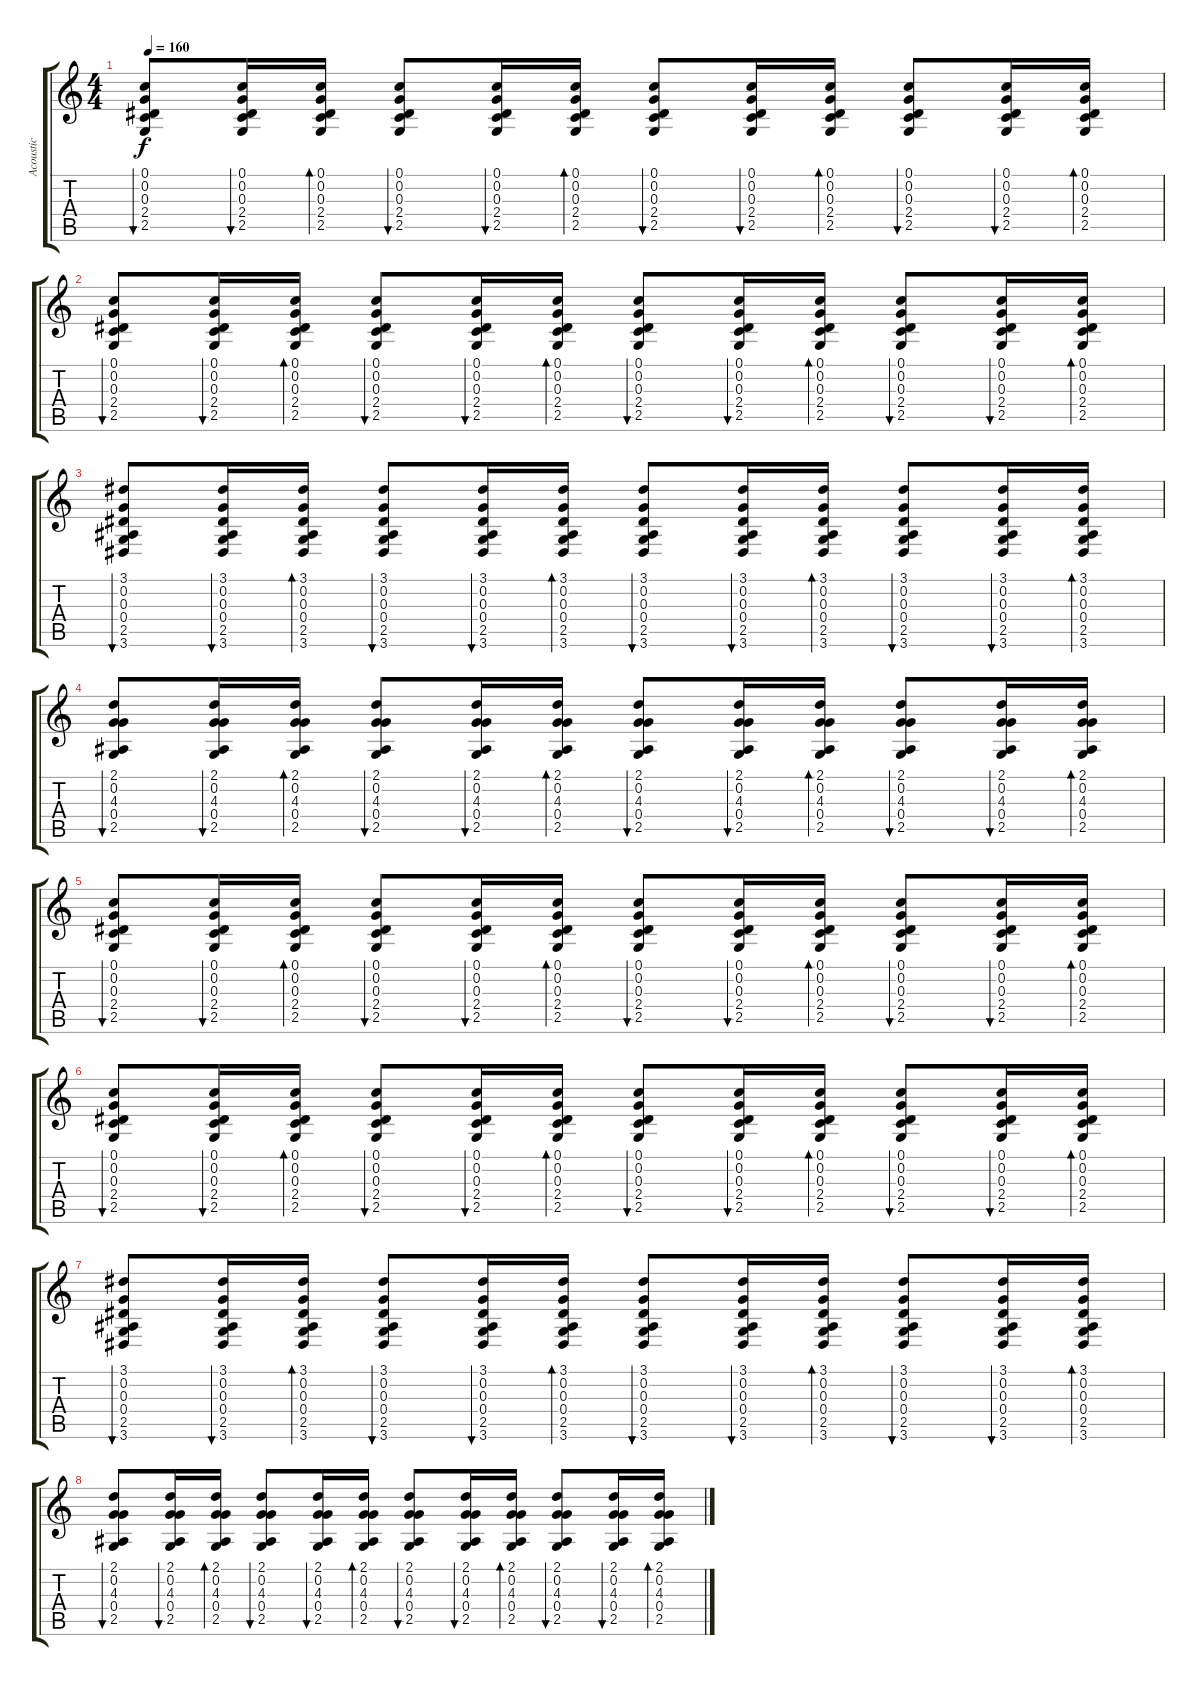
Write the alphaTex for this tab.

\track ("Acoustic" "Acoustic") {instrument acousticguitarsteel}
\staff {score tabs}
\tuning (C4 G3 Eb3 Bb2 F2 C2) {hide}
\ts (4 4)
\tempo 160
\clef g2
\ks c
(0.1 0.2 0.3 2.4 2.5).8{bu 60 dy f} (0.1 0.2 0.3 2.4 2.5).16{bu 30} (0.1 0.2 0.3 2.4 2.5).16{bd 30} (0.1 0.2 0.3 2.4 2.5).8{bu 60} (0.1 0.2 0.3 2.4 2.5).16{bu 30} (0.1 0.2 0.3 2.4 2.5).16{bd 30} (0.1 0.2 0.3 2.4 2.5).8{bu 60} (0.1 0.2 0.3 2.4 2.5).16{bu 30} (0.1 0.2 0.3 2.4 2.5).16{bd 30} (0.1 0.2 0.3 2.4 2.5).8{bu 60} (0.1 0.2 0.3 2.4 2.5).16{bu 30} (0.1 0.2 0.3 2.4 2.5).16{bd 30} |
(0.1 0.2 0.3 2.4 2.5).8{bu 60} (0.1 0.2 0.3 2.4 2.5).16{bu 30} (0.1 0.2 0.3 2.4 2.5).16{bd 30} (0.1 0.2 0.3 2.4 2.5).8{bu 60} (0.1 0.2 0.3 2.4 2.5).16{bu 30} (0.1 0.2 0.3 2.4 2.5).16{bd 30} (0.1 0.2 0.3 2.4 2.5).8{bu 60} (0.1 0.2 0.3 2.4 2.5).16{bu 30} (0.1 0.2 0.3 2.4 2.5).16{bd 30} (0.1 0.2 0.3 2.4 2.5).8{bu 60} (0.1 0.2 0.3 2.4 2.5).16{bu 30} (0.1 0.2 0.3 2.4 2.5).16{bd 30} |
(3.1 0.2 0.3 0.4 2.5 3.6).8{bu 60} (3.1 0.2 0.3 0.4 2.5 3.6).16{bu 30} (3.1 0.2 0.3 0.4 2.5 3.6).16{bd 30} (3.1 0.2 0.3 0.4 2.5 3.6).8{bu 60} (3.1 0.2 0.3 0.4 2.5 3.6).16{bu 30} (3.1 0.2 0.3 0.4 2.5 3.6).16{bd 30} (3.1 0.2 0.3 0.4 2.5 3.6).8{bu 60} (3.1 0.2 0.3 0.4 2.5 3.6).16{bu 30} (3.1 0.2 0.3 0.4 2.5 3.6).16{bd 30} (3.1 0.2 0.3 0.4 2.5 3.6).8{bu 60} (3.1 0.2 0.3 0.4 2.5 3.6).16{bu 30} (3.1 0.2 0.3 0.4 2.5 3.6).16{bd 30} |
(2.1 0.2 4.3 0.4 2.5).8{bu 60} (2.1 0.2 4.3 0.4 2.5).16{bu 30} (2.1 0.2 4.3 0.4 2.5).16{bd 30} (2.1 0.2 4.3 0.4 2.5).8{bu 60} (2.1 0.2 4.3 0.4 2.5).16{bu 30} (2.1 0.2 4.3 0.4 2.5).16{bd 30} (2.1 0.2 4.3 0.4 2.5).8{bu 60} (2.1 0.2 4.3 0.4 2.5).16{bu 30} (2.1 0.2 4.3 0.4 2.5).16{bd 30} (2.1 0.2 4.3 0.4 2.5).8{bu 60} (2.1 0.2 4.3 0.4 2.5).16{bu 30} (2.1 0.2 4.3 0.4 2.5).16{bd 30} |
(0.1 0.2 0.3 2.4 2.5).8{bu 60} (0.1 0.2 0.3 2.4 2.5).16{bu 30} (0.1 0.2 0.3 2.4 2.5).16{bd 30} (0.1 0.2 0.3 2.4 2.5).8{bu 60} (0.1 0.2 0.3 2.4 2.5).16{bu 30} (0.1 0.2 0.3 2.4 2.5).16{bd 30} (0.1 0.2 0.3 2.4 2.5).8{bu 60} (0.1 0.2 0.3 2.4 2.5).16{bu 30} (0.1 0.2 0.3 2.4 2.5).16{bd 30} (0.1 0.2 0.3 2.4 2.5).8{bu 60} (0.1 0.2 0.3 2.4 2.5).16{bu 30} (0.1 0.2 0.3 2.4 2.5).16{bd 30} |
(0.1 0.2 0.3 2.4 2.5).8{bu 60} (0.1 0.2 0.3 2.4 2.5).16{bu 30} (0.1 0.2 0.3 2.4 2.5).16{bd 30} (0.1 0.2 0.3 2.4 2.5).8{bu 60} (0.1 0.2 0.3 2.4 2.5).16{bu 30} (0.1 0.2 0.3 2.4 2.5).16{bd 30} (0.1 0.2 0.3 2.4 2.5).8{bu 60} (0.1 0.2 0.3 2.4 2.5).16{bu 30} (0.1 0.2 0.3 2.4 2.5).16{bd 30} (0.1 0.2 0.3 2.4 2.5).8{bu 60} (0.1 0.2 0.3 2.4 2.5).16{bu 30} (0.1 0.2 0.3 2.4 2.5).16{bd 30} |
(3.1 0.2 0.3 0.4 2.5 3.6).8{bu 60} (3.1 0.2 0.3 0.4 2.5 3.6).16{bu 30} (3.1 0.2 0.3 0.4 2.5 3.6).16{bd 30} (3.1 0.2 0.3 0.4 2.5 3.6).8{bu 60} (3.1 0.2 0.3 0.4 2.5 3.6).16{bu 30} (3.1 0.2 0.3 0.4 2.5 3.6).16{bd 30} (3.1 0.2 0.3 0.4 2.5 3.6).8{bu 60} (3.1 0.2 0.3 0.4 2.5 3.6).16{bu 30} (3.1 0.2 0.3 0.4 2.5 3.6).16{bd 30} (3.1 0.2 0.3 0.4 2.5 3.6).8{bu 60} (3.1 0.2 0.3 0.4 2.5 3.6).16{bu 30} (3.1 0.2 0.3 0.4 2.5 3.6).16{bd 30} |
(2.1 0.2 4.3 0.4 2.5).8{bu 60} (2.1 0.2 4.3 0.4 2.5).16{bu 30} (2.1 0.2 4.3 0.4 2.5).16{bd 30} (2.1 0.2 4.3 0.4 2.5).8{bu 60} (2.1 0.2 4.3 0.4 2.5).16{bu 30} (2.1 0.2 4.3 0.4 2.5).16{bd 30} (2.1 0.2 4.3 0.4 2.5).8{bu 60} (2.1 0.2 4.3 0.4 2.5).16{bu 30} (2.1 0.2 4.3 0.4 2.5).16{bd 30} (2.1 0.2 4.3 0.4 2.5).8{bu 60} (2.1 0.2 4.3 0.4 2.5).16{bu 30} (2.1 0.2 4.3 0.4 2.5).16{bd 30}
